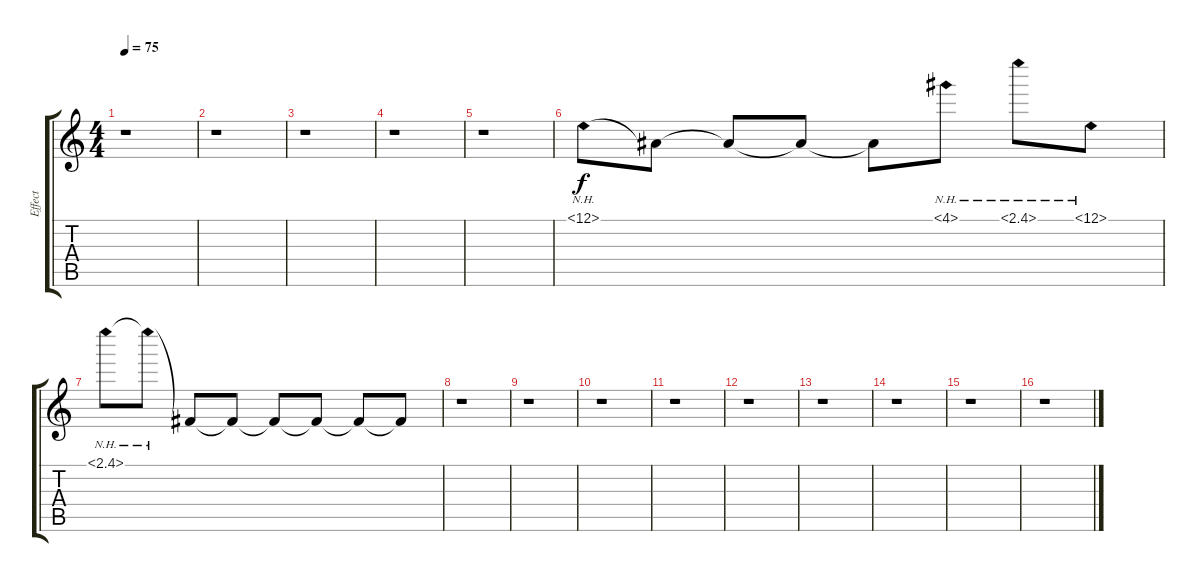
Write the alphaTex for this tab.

\track ("Effect" "Effect") {instrument stringensemble1}
\staff {score tabs}
\tuning (E4 B3 G3 D3 A2 D2) {hide}
\ts (4 4)
\tempo 75
\clef g2
\ks c
r.1{dy f} |
r.1 |
r.1 |
r.1 |
r.1 |
6.1{nh}.8 6.1{t}.8 6.1{t}.8 6.1{t}.8 6.1{t}.8 4.1{nh}.8 2.1{nh}.8 1.1{nh}.8 |
2.1{nh}.8 2.1{nh t}.8 2.1{t}.8 2.1{t}.8 2.1{t}.8 2.1{t}.8 2.1{t}.8 2.1{t}.8 |
r.1 |
r.1 |
r.1 |
r.1 |
r.1 |
r.1 |
r.1 |
r.1 |
r.1
